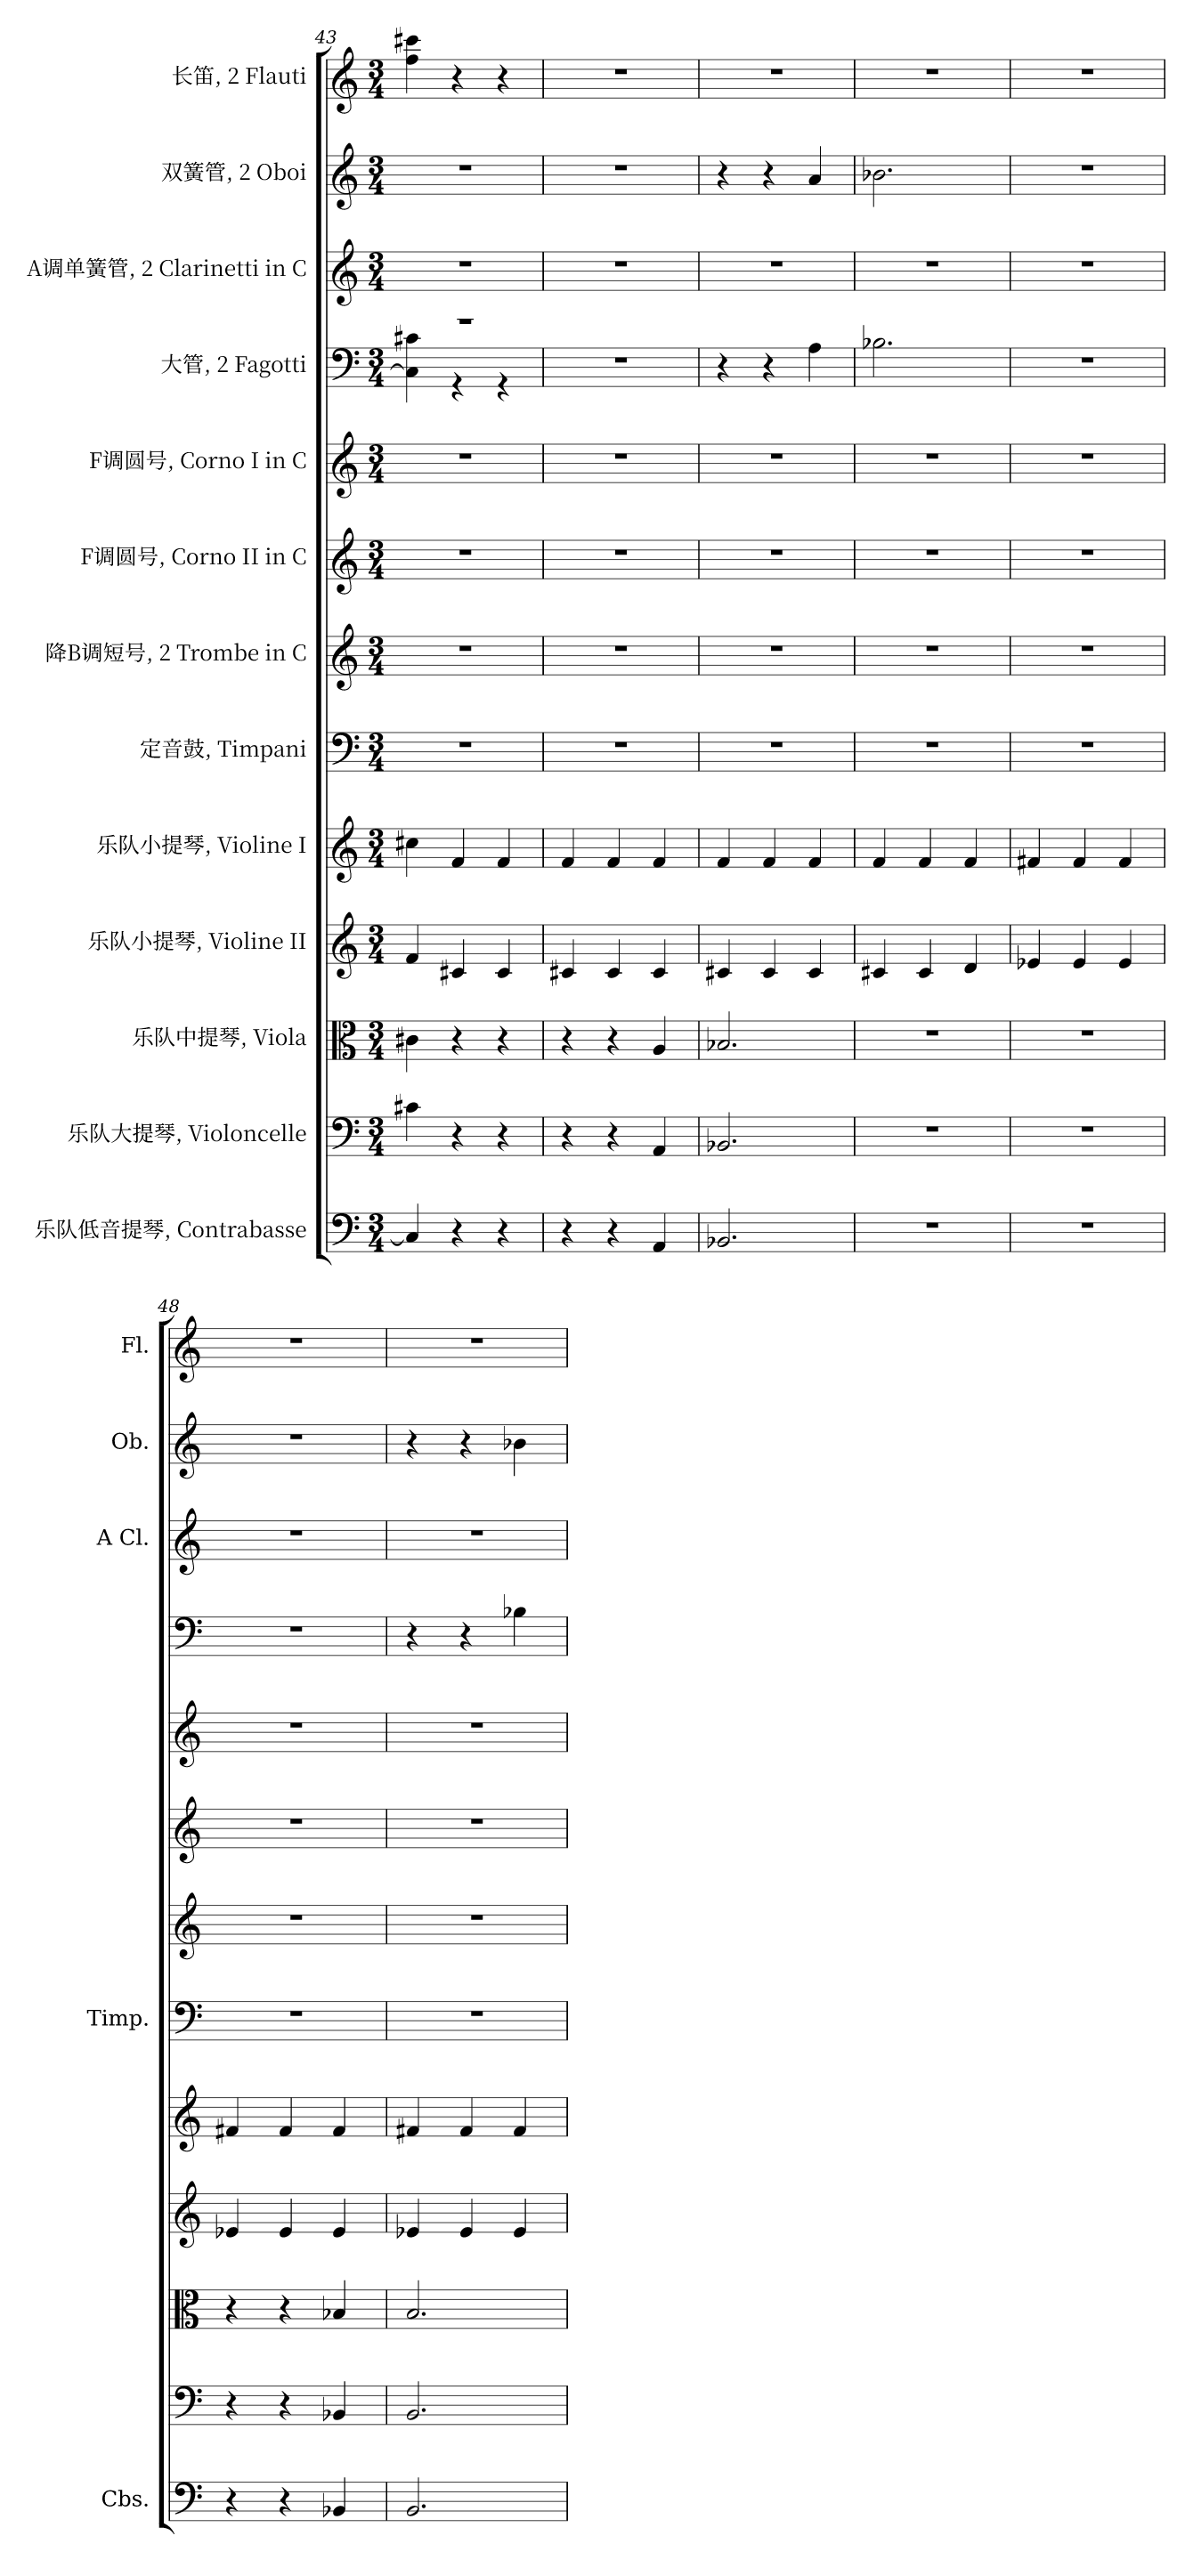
**kern	**kern	**kern	**kern	**kern	**kern	**kern	**kern	**kern	**kern	**kern	**kern	**kern
*part13	*part12	*part11	*part10	*part9	*part8	*part7	*part6	*part5	*part4	*part3	*part2	*part1
*staff13	*staff12	*staff11	*staff10	*staff9	*staff8	*staff7	*staff6	*staff5	*staff4	*staff3	*staff2	*staff1
*I"乐队低音提琴, Contrabasse	*I"乐队大提琴, Violoncelle	*I"乐队中提琴, Viola	*I"乐队小提琴, Violine II	*I"乐队小提琴, Violine I	*I"定音鼓, Timpani	*I"降B调短号, 2 Trombe in C	*I"F调圆号, Corno II in C	*I"F调圆号, Corno I in C	*I"大管, 2 Fagotti	*I"A调单簧管, 2 Clarinetti in C	*I"双簧管, 2 Oboi	*I"长笛, 2 Flauti
*I'Cbs.	*	*	*	*	*I'Timp.	*	*	*	*	*I'A Cl.	*I'Ob.	*I'Fl.
*clefF4	*clefF4	*clefC3	*clefG2	*clefG2	*clefF4	*clefG2	*clefG2	*clefG2	*clefF4	*clefG2	*clefG2	*clefG2
*ITrd7c12	*	*	*	*	*	*ITrd1c2	*ITrd4c7	*ITrd4c7	*	*ITrd2c3	*	*
*k[]	*k[]	*k[]	*k[]	*k[]	*k[]	*k[b-e-]	*k[b-]	*k[b-]	*k[]	*k[f#c#g#]	*k[]	*k[]
*M3/4	*M3/4	*M3/4	*M3/4	*M3/4	*M3/4	*M3/4	*M3/4	*M3/4	*M3/4	*M3/4	*M3/4	*M3/4
*MM280	*MM280	*MM280	*MM280	*MM280	*MM280	*MM280	*MM280	*MM280	*MM280	*MM280	*MM280	*MM280
=43	=43	=43	=43	=43	=43	=43	=43	=43	=43	=43	=43	=43
*	*	*	*	*	*	*	*	*	*^	*	*	*
4CC#/]	4c#X\	4c#X\	4f/	4cc#X\	2.r	2.r	2.r	2.r	2.r	4C#\] 4c#X\	2.r	2.r	4ff\ 4ccc#X\
*	*	*	*	*	*	*	*	*	*	*	*	*	*MM324
4r	4r	4r	4c#X/	4f/	.	.	.	.	.	4r	.	.	4r
4r	4r	4r	4c#/	4f/	.	.	.	.	.	4r	.	.	4r
*	*	*	*	*	*	*	*	*	*v	*v	*	*	*
=44	=44	=44	=44	=44	=44	=44	=44	=44	=44	=44	=44	=44
*	*	*	*	*	*	*	*	*	*	*	*	*MM306
4r	4r	4r	4c#X/	4f/	2.r	2.r	2.r	2.r	2.r	2.r	2.r	2.r
4r	4r	4r	4c#/	4f/	.	.	.	.	.	.	.	.
4AAA/	4AA/	4A/	4c#/	4f/	.	.	.	.	.	.	.	.
=45	=45	=45	=45	=45	=45	=45	=45	=45	=45	=45	=45	=45
*	*	*	*	*	*	*	*	*	*	*	*	*MM306
2.BBB-X/	2.BB-X/	2.B-X/	4c#X/	4f/	2.r	2.r	2.r	2.r	4r	2.r	4r	2.r
.	.	.	4c#/	4f/	.	.	.	.	4r	.	4r	.
.	.	.	4c#/	4f/	.	.	.	.	4A\	.	4a/	.
!!LO:PB:g=z
=46	=46	=46	=46	=46	=46	=46	=46	=46	=46	=46	=46	=46
*	*	*	*	*	*	*	*	*	*	*	*	*MM306
2.r	2.r	2.r	4c#X/	4f/	2.r	2.r	2.r	2.r	2.B-X\	2.r	2.b-X\	2.r
.	.	.	4c#/	4f/	.	.	.	.	.	.	.	.
.	.	.	4d/	4f/	.	.	.	.	.	.	.	.
=47	=47	=47	=47	=47	=47	=47	=47	=47	=47	=47	=47	=47
*	*	*	*	*	*	*	*	*	*	*	*	*MM306
2.r	2.r	2.r	4e-X/	4f#X/	2.r	2.r	2.r	2.r	2.r	2.r	2.r	2.r
.	.	.	4e-/	4f#/	.	.	.	.	.	.	.	.
.	.	.	4e-/	4f#/	.	.	.	.	.	.	.	.
=48	=48	=48	=48	=48	=48	=48	=48	=48	=48	=48	=48	=48
*	*	*	*	*	*	*	*	*	*	*	*	*MM306
4r	4r	4r	4e-X/	4f#X/	2.r	2.r	2.r	2.r	2.r	2.r	2.r	2.r
4r	4r	4r	4e-/	4f#/	.	.	.	.	.	.	.	.
4BBB-X/	4BB-X/	4B-X/	4e-/	4f#/	.	.	.	.	.	.	.	.
=49	=49	=49	=49	=49	=49	=49	=49	=49	=49	=49	=49	=49
*	*	*	*	*	*	*	*	*	*	*	*	*MM306
2.BBB/	2.BB/	2.B/	4e-X/	4f#X/	2.r	2.r	2.r	2.r	4r	2.r	4r	2.r
.	.	.	4e-/	4f#/	.	.	.	.	4r	.	4r	.
.	.	.	4e-/	4f#/	.	.	.	.	4B-X\	.	4b-X\	.
=	=	=	=	=	=	=	=	=	=	=	=	=
*-	*-	*-	*-	*-	*-	*-	*-	*-	*-	*-	*-	*-
